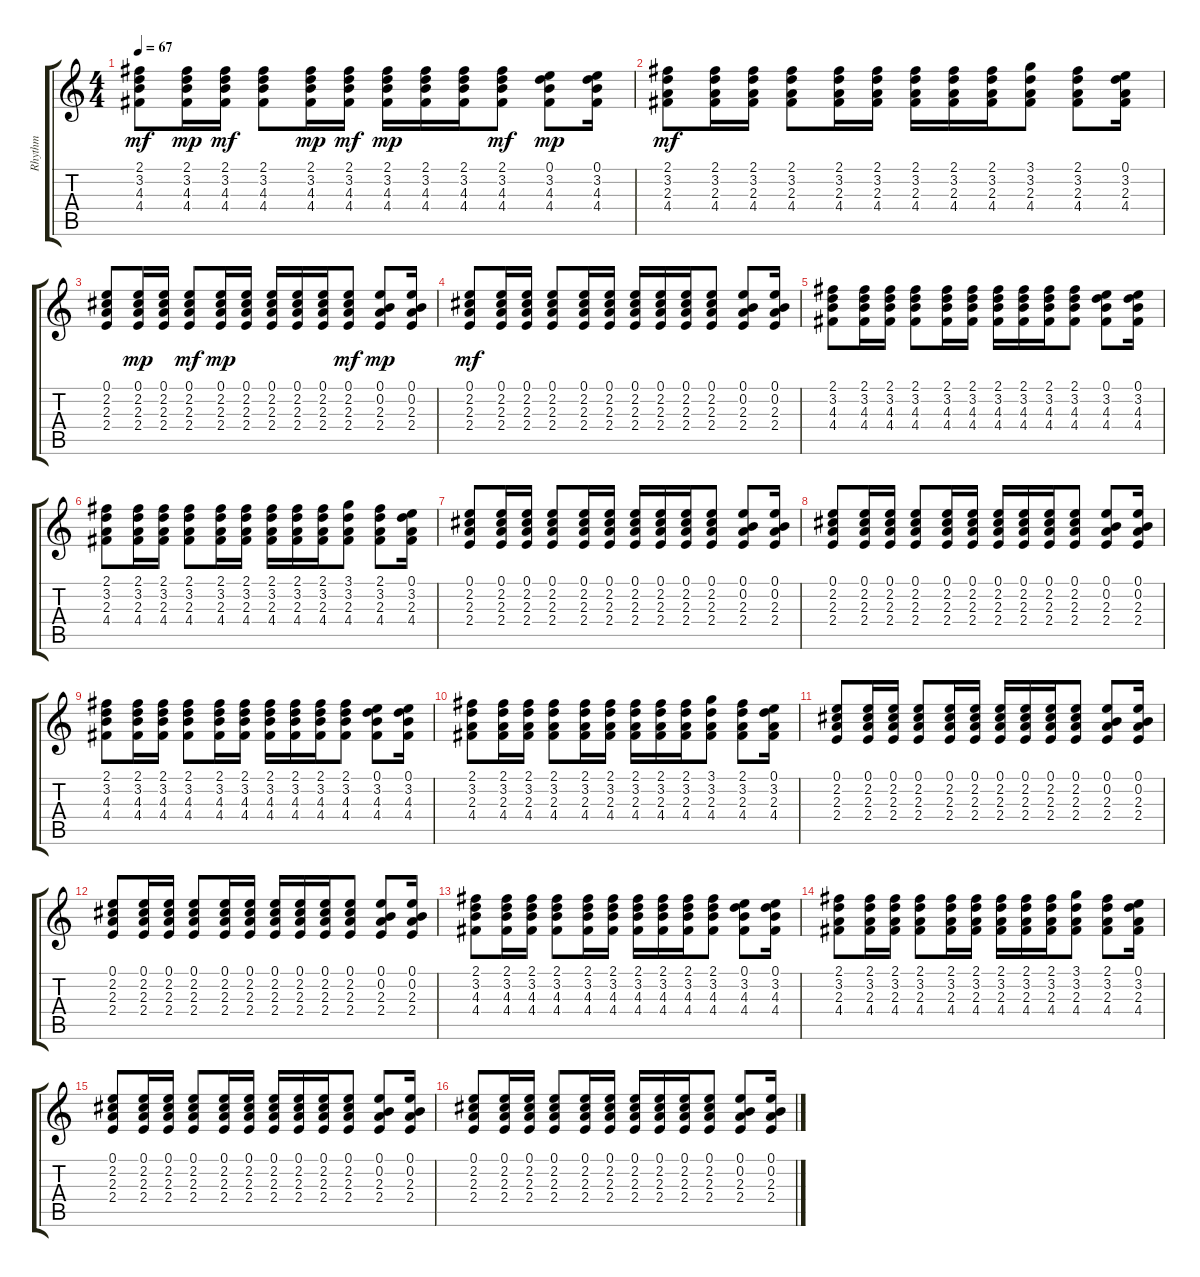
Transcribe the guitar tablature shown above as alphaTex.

\track ("Rhythm" "Rhythm") {instrument acousticguitarsteel}
\staff {score tabs}
\tuning (E4 B3 G3 D3 A2 E2) {hide}
\ts (4 4)
\tempo 67
\clef g2
\ks c
(2.1 3.2 4.3 4.4).8{dy mf} (2.1 3.2 4.3 4.4).16{dy mp} (2.1 3.2 4.3 4.4).16{dy mf} (2.1 3.2 4.3 4.4).8 (2.1 3.2 4.3 4.4).16{dy mp} (2.1 3.2 4.3 4.4).16{dy mf} (2.1 3.2 4.3 4.4).16{dy mp} (2.1 3.2 4.3 4.4).16 (2.1 3.2 4.3 4.4).16 (2.1 3.2 4.3 4.4).8{dy mf} (0.1 3.2 4.3 4.4).8{dy mp} (0.1 3.2 4.3 4.4).16 |
(2.1 3.2 2.3 4.4).8{dy mf} (2.1 3.2 2.3 4.4).16 (2.1 3.2 2.3 4.4).16 (2.1 3.2 2.3 4.4).8 (2.1 3.2 2.3 4.4).16 (2.1 3.2 2.3 4.4).16 (2.1 3.2 2.3 4.4).16 (2.1 3.2 2.3 4.4).16 (2.1 3.2 2.3 4.4).16 (3.1 3.2 2.3 4.4).8 (2.1 3.2 2.3 4.4).8 (0.1 3.2 2.3 4.4).16 |
(0.1 2.2 2.3 2.4).8 (0.1 2.2 2.3 2.4).16{dy mp} (0.1 2.2 2.3 2.4).16 (0.1 2.2 2.3 2.4).8{dy mf} (0.1 2.2 2.3 2.4).16{dy mp} (0.1 2.2 2.3 2.4).16 (0.1 2.2 2.3 2.4).16 (0.1 2.2 2.3 2.4).16 (0.1 2.2 2.3 2.4).16 (0.1 2.2 2.3 2.4).8{dy mf} (0.1 0.2 2.3 2.4).8{dy mp} (0.1 0.2 2.3 2.4).16 |
(0.1 2.2 2.3 2.4).8{dy mf} (0.1 2.2 2.3 2.4).16 (0.1 2.2 2.3 2.4).16 (0.1 2.2 2.3 2.4).8 (0.1 2.2 2.3 2.4).16 (0.1 2.2 2.3 2.4).16 (0.1 2.2 2.3 2.4).16 (0.1 2.2 2.3 2.4).16 (0.1 2.2 2.3 2.4).16 (0.1 2.2 2.3 2.4).8 (0.1 0.2 2.3 2.4).8 (0.1 0.2 2.3 2.4).16 |
(2.1 3.2 4.3 4.4).8 (2.1 3.2 4.3 4.4).16 (2.1 3.2 4.3 4.4).16 (2.1 3.2 4.3 4.4).8 (2.1 3.2 4.3 4.4).16 (2.1 3.2 4.3 4.4).16 (2.1 3.2 4.3 4.4).16 (2.1 3.2 4.3 4.4).16 (2.1 3.2 4.3 4.4).16 (2.1 3.2 4.3 4.4).8 (0.1 3.2 4.3 4.4).8 (0.1 3.2 4.3 4.4).16 |
(2.1 3.2 2.3 4.4).8 (2.1 3.2 2.3 4.4).16 (2.1 3.2 2.3 4.4).16 (2.1 3.2 2.3 4.4).8 (2.1 3.2 2.3 4.4).16 (2.1 3.2 2.3 4.4).16 (2.1 3.2 2.3 4.4).16 (2.1 3.2 2.3 4.4).16 (2.1 3.2 2.3 4.4).16 (3.1 3.2 2.3 4.4).8 (2.1 3.2 2.3 4.4).8 (0.1 3.2 2.3 4.4).16 |
(0.1 2.2 2.3 2.4).8 (0.1 2.2 2.3 2.4).16 (0.1 2.2 2.3 2.4).16 (0.1 2.2 2.3 2.4).8 (0.1 2.2 2.3 2.4).16 (0.1 2.2 2.3 2.4).16 (0.1 2.2 2.3 2.4).16 (0.1 2.2 2.3 2.4).16 (0.1 2.2 2.3 2.4).16 (0.1 2.2 2.3 2.4).8 (0.1 0.2 2.3 2.4).8 (0.1 0.2 2.3 2.4).16 |
(0.1 2.2 2.3 2.4).8 (0.1 2.2 2.3 2.4).16 (0.1 2.2 2.3 2.4).16 (0.1 2.2 2.3 2.4).8 (0.1 2.2 2.3 2.4).16 (0.1 2.2 2.3 2.4).16 (0.1 2.2 2.3 2.4).16 (0.1 2.2 2.3 2.4).16 (0.1 2.2 2.3 2.4).16 (0.1 2.2 2.3 2.4).8 (0.1 0.2 2.3 2.4).8 (0.1 0.2 2.3 2.4).16 |
(2.1 3.2 4.3 4.4).8 (2.1 3.2 4.3 4.4).16 (2.1 3.2 4.3 4.4).16 (2.1 3.2 4.3 4.4).8 (2.1 3.2 4.3 4.4).16 (2.1 3.2 4.3 4.4).16 (2.1 3.2 4.3 4.4).16 (2.1 3.2 4.3 4.4).16 (2.1 3.2 4.3 4.4).16 (2.1 3.2 4.3 4.4).8 (0.1 3.2 4.3 4.4).8 (0.1 3.2 4.3 4.4).16 |
(2.1 3.2 2.3 4.4).8 (2.1 3.2 2.3 4.4).16 (2.1 3.2 2.3 4.4).16 (2.1 3.2 2.3 4.4).8 (2.1 3.2 2.3 4.4).16 (2.1 3.2 2.3 4.4).16 (2.1 3.2 2.3 4.4).16 (2.1 3.2 2.3 4.4).16 (2.1 3.2 2.3 4.4).16 (3.1 3.2 2.3 4.4).8 (2.1 3.2 2.3 4.4).8 (0.1 3.2 2.3 4.4).16 |
(0.1 2.2 2.3 2.4).8 (0.1 2.2 2.3 2.4).16 (0.1 2.2 2.3 2.4).16 (0.1 2.2 2.3 2.4).8 (0.1 2.2 2.3 2.4).16 (0.1 2.2 2.3 2.4).16 (0.1 2.2 2.3 2.4).16 (0.1 2.2 2.3 2.4).16 (0.1 2.2 2.3 2.4).16 (0.1 2.2 2.3 2.4).8 (0.1 0.2 2.3 2.4).8 (0.1 0.2 2.3 2.4).16 |
(0.1 2.2 2.3 2.4).8 (0.1 2.2 2.3 2.4).16 (0.1 2.2 2.3 2.4).16 (0.1 2.2 2.3 2.4).8 (0.1 2.2 2.3 2.4).16 (0.1 2.2 2.3 2.4).16 (0.1 2.2 2.3 2.4).16 (0.1 2.2 2.3 2.4).16 (0.1 2.2 2.3 2.4).16 (0.1 2.2 2.3 2.4).8 (0.1 0.2 2.3 2.4).8 (0.1 0.2 2.3 2.4).16 |
(2.1 3.2 4.3 4.4).8 (2.1 3.2 4.3 4.4).16 (2.1 3.2 4.3 4.4).16 (2.1 3.2 4.3 4.4).8 (2.1 3.2 4.3 4.4).16 (2.1 3.2 4.3 4.4).16 (2.1 3.2 4.3 4.4).16 (2.1 3.2 4.3 4.4).16 (2.1 3.2 4.3 4.4).16 (2.1 3.2 4.3 4.4).8 (0.1 3.2 4.3 4.4).8 (0.1 3.2 4.3 4.4).16 |
(2.1 3.2 2.3 4.4).8 (2.1 3.2 2.3 4.4).16 (2.1 3.2 2.3 4.4).16 (2.1 3.2 2.3 4.4).8 (2.1 3.2 2.3 4.4).16 (2.1 3.2 2.3 4.4).16 (2.1 3.2 2.3 4.4).16 (2.1 3.2 2.3 4.4).16 (2.1 3.2 2.3 4.4).16 (3.1 3.2 2.3 4.4).8 (2.1 3.2 2.3 4.4).8 (0.1 3.2 2.3 4.4).16 |
(0.1 2.2 2.3 2.4).8 (0.1 2.2 2.3 2.4).16 (0.1 2.2 2.3 2.4).16 (0.1 2.2 2.3 2.4).8 (0.1 2.2 2.3 2.4).16 (0.1 2.2 2.3 2.4).16 (0.1 2.2 2.3 2.4).16 (0.1 2.2 2.3 2.4).16 (0.1 2.2 2.3 2.4).16 (0.1 2.2 2.3 2.4).8 (0.1 0.2 2.3 2.4).8 (0.1 0.2 2.3 2.4).16 |
(0.1 2.2 2.3 2.4).8 (0.1 2.2 2.3 2.4).16 (0.1 2.2 2.3 2.4).16 (0.1 2.2 2.3 2.4).8 (0.1 2.2 2.3 2.4).16 (0.1 2.2 2.3 2.4).16 (0.1 2.2 2.3 2.4).16 (0.1 2.2 2.3 2.4).16 (0.1 2.2 2.3 2.4).16 (0.1 2.2 2.3 2.4).8 (0.1 0.2 2.3 2.4).8 (0.1 0.2 2.3 2.4).16
